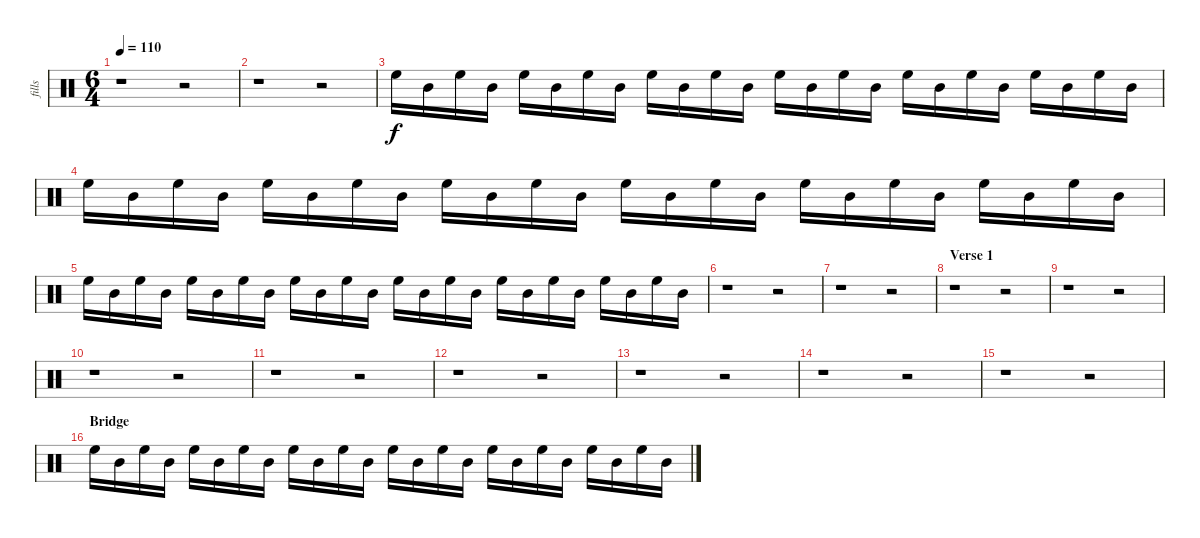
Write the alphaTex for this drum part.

\track ("fills" "fills") {instrument percussion}
\staff {score}
\articulation defaults
\ts (6 4)
\tempo 110
\clef neutral
\ks c
r.1{dy f} r.2 |
r.1 r.2 |
"High Floor Tom (hit)".16 "Mid Tom (hit)".16 "High Floor Tom (hit)".16 "Mid Tom (hit)".16 "High Floor Tom (hit)".16 "Mid Tom (hit)".16 "High Floor Tom (hit)".16 "Mid Tom (hit)".16 "High Floor Tom (hit)".16 "Mid Tom (hit)".16 "High Floor Tom (hit)".16 "Mid Tom (hit)".16 "High Floor Tom (hit)".16 "Mid Tom (hit)".16 "High Floor Tom (hit)".16 "Mid Tom (hit)".16 "High Floor Tom (hit)".16 "Mid Tom (hit)".16 "High Floor Tom (hit)".16 "Mid Tom (hit)".16 "High Floor Tom (hit)".16 "Mid Tom (hit)".16 "High Floor Tom (hit)".16 "Mid Tom (hit)".16 |
"High Floor Tom (hit)".16 "Mid Tom (hit)".16 "High Floor Tom (hit)".16 "Mid Tom (hit)".16 "High Floor Tom (hit)".16 "Mid Tom (hit)".16 "High Floor Tom (hit)".16 "Mid Tom (hit)".16 "High Floor Tom (hit)".16 "Mid Tom (hit)".16 "High Floor Tom (hit)".16 "Mid Tom (hit)".16 "High Floor Tom (hit)".16 "Mid Tom (hit)".16 "High Floor Tom (hit)".16 "Mid Tom (hit)".16 "High Floor Tom (hit)".16 "Mid Tom (hit)".16 "High Floor Tom (hit)".16 "Mid Tom (hit)".16 "High Floor Tom (hit)".16 "Mid Tom (hit)".16 "High Floor Tom (hit)".16 "Mid Tom (hit)".16 |
"High Floor Tom (hit)".16 "Mid Tom (hit)".16 "High Floor Tom (hit)".16 "Mid Tom (hit)".16 "High Floor Tom (hit)".16 "Mid Tom (hit)".16 "High Floor Tom (hit)".16 "Mid Tom (hit)".16 "High Floor Tom (hit)".16 "Mid Tom (hit)".16 "High Floor Tom (hit)".16 "Mid Tom (hit)".16 "High Floor Tom (hit)".16 "Mid Tom (hit)".16 "High Floor Tom (hit)".16 "Mid Tom (hit)".16 "High Floor Tom (hit)".16 "Mid Tom (hit)".16 "High Floor Tom (hit)".16 "Mid Tom (hit)".16 "High Floor Tom (hit)".16 "Mid Tom (hit)".16 "High Floor Tom (hit)".16 "Mid Tom (hit)".16 |
r.1 r.2 |
r.1 r.2 |
\section ("" "Verse 1")
r.1 r.2 |
r.1 r.2 |
r.1 r.2 |
r.1 r.2 |
r.1 r.2 |
r.1 r.2 |
r.1 r.2 |
r.1 r.2 |
\section ("" "Bridge")
"High Floor Tom (hit)".16 "Mid Tom (hit)".16 "High Floor Tom (hit)".16 "Mid Tom (hit)".16 "High Floor Tom (hit)".16 "Mid Tom (hit)".16 "High Floor Tom (hit)".16 "Mid Tom (hit)".16 "High Floor Tom (hit)".16 "Mid Tom (hit)".16 "High Floor Tom (hit)".16 "Mid Tom (hit)".16 "High Floor Tom (hit)".16 "Mid Tom (hit)".16 "High Floor Tom (hit)".16 "Mid Tom (hit)".16 "High Floor Tom (hit)".16 "Mid Tom (hit)".16 "High Floor Tom (hit)".16 "Mid Tom (hit)".16 "High Floor Tom (hit)".16 "Mid Tom (hit)".16 "High Floor Tom (hit)".16 "Mid Tom (hit)".16
